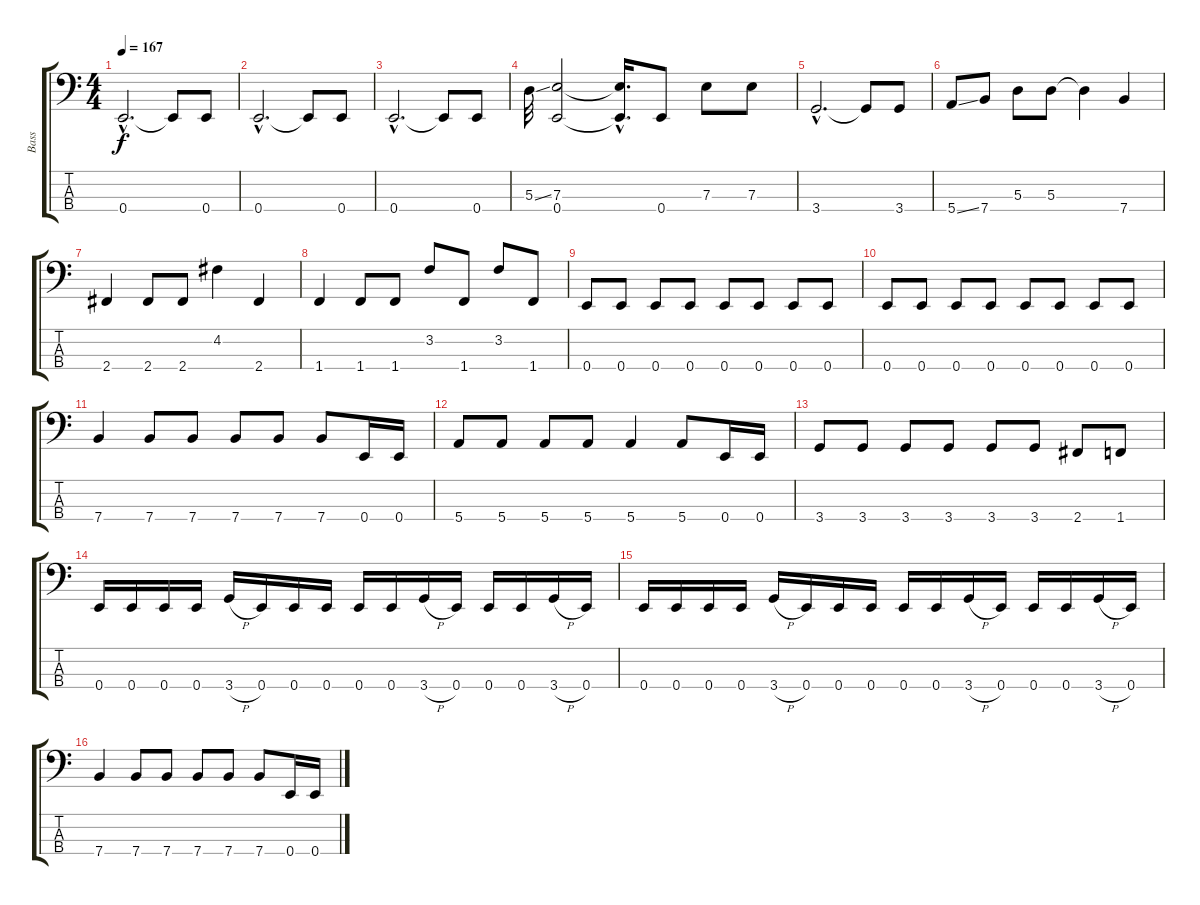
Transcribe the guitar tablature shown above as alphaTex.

\track ("Bass" "Bass") {instrument electricbasspick}
\staff {score tabs}
\tuning (G2 D2 A1 E1) {hide}
\ts (4 4)
\tempo 167
\clef f4
\ks c
0.4{hac}.2{d dy f} 0.4{t}.8 0.4.8 |
0.4{hac}.2{d} 0.4{t}.8 0.4.8 |
0.4{hac}.2{d} 0.4{t}.8 0.4.8 |
5.3{ss}.32 (7.3 0.4).2 (7.3{hac t} 0.4{hac t}).16{d} 0.4.8 7.3.8 7.3.8 |
3.4{hac}.2{d} 3.4{t}.8 3.4.8 |
5.4{ss}.8 7.4.8 5.3.8 5.3.8 5.3{t}.4 7.4.4 |
2.4.4 2.4.8 2.4.8 4.2.4 2.4.4 |
1.4.4 1.4.8 1.4.8 3.2.8 1.4.8 3.2.8 1.4.8 |
0.4.8 0.4.8 0.4.8 0.4.8 0.4.8 0.4.8 0.4.8 0.4.8 |
0.4.8 0.4.8 0.4.8 0.4.8 0.4.8 0.4.8 0.4.8 0.4.8 |
7.4.4 7.4.8 7.4.8 7.4.8 7.4.8 7.4.8 0.4.16 0.4.16 |
5.4.8 5.4.8 5.4.8 5.4.8 5.4.4 5.4.8 0.4.16 0.4.16 |
3.4.8 3.4.8 3.4.8 3.4.8 3.4.8 3.4.8 2.4.8 1.4.8 |
0.4.16 0.4.16 0.4.16 0.4.16 3.4{h}.16 0.4.16 0.4.16 0.4.16 0.4.16 0.4.16 3.4{h}.16 0.4.16 0.4.16 0.4.16 3.4{h}.16 0.4.16 |
0.4.16 0.4.16 0.4.16 0.4.16 3.4{h}.16 0.4.16 0.4.16 0.4.16 0.4.16 0.4.16 3.4{h}.16 0.4.16 0.4.16 0.4.16 3.4{h}.16 0.4.16 |
7.4.4 7.4.8 7.4.8 7.4.8 7.4.8 7.4.8 0.4.16 0.4.16
